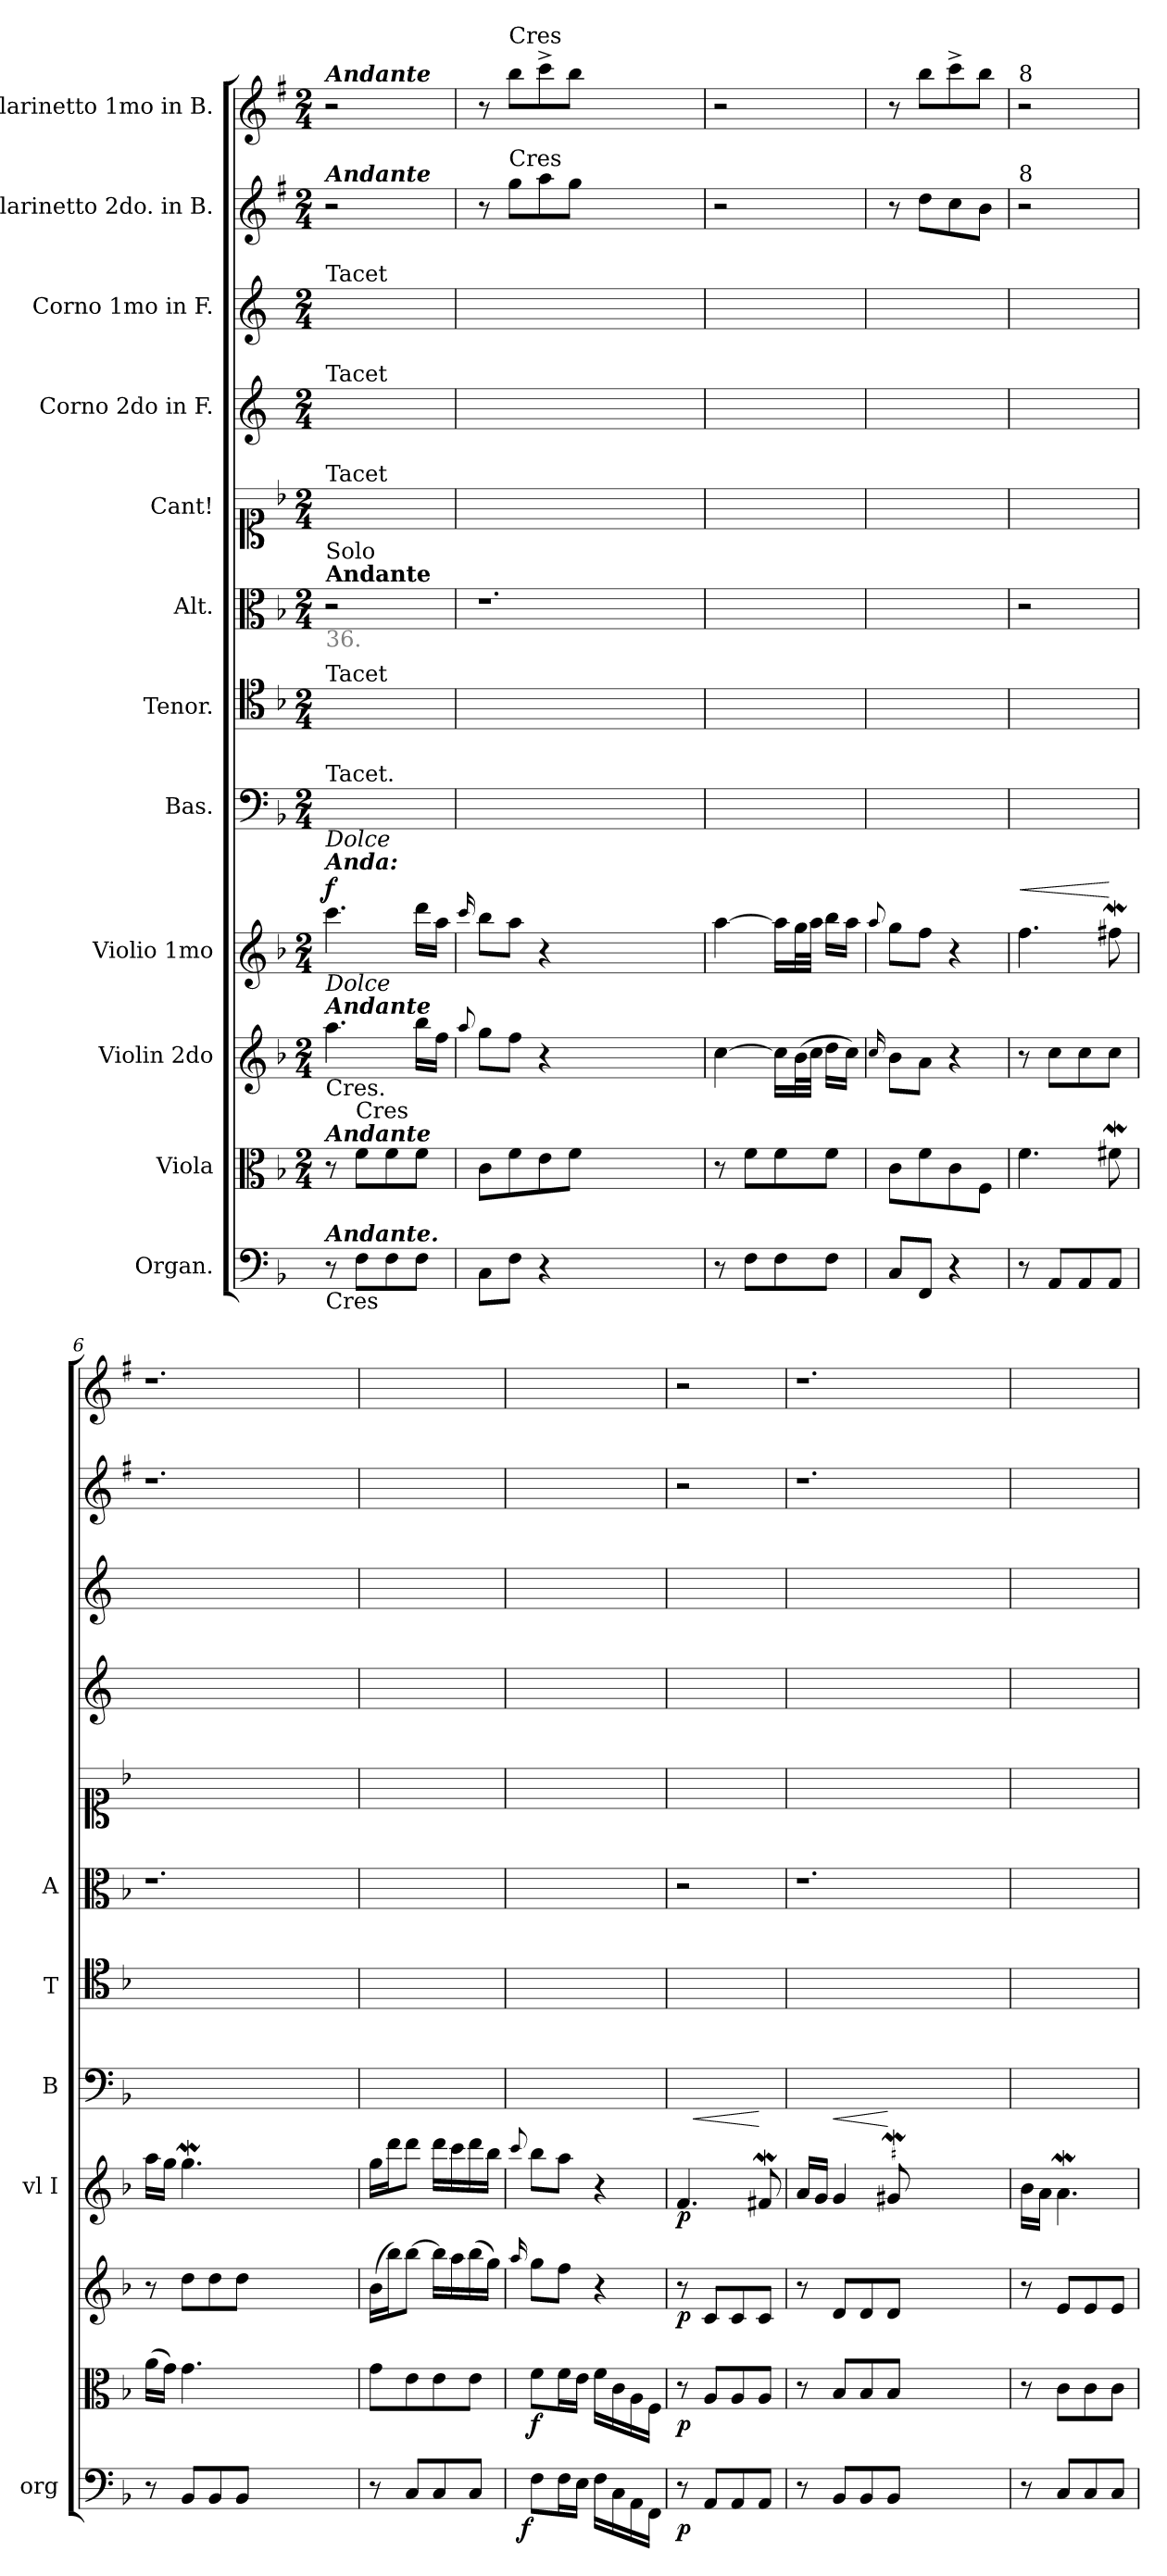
**kern	**dynam	**kern	**dynam	**kern	**dynam	**kern	**dynam	**kern	**kern	**kern	**kern	**kern	**kern	**kern	**kern
*part12	*part12	*part11	*part11	*part10	*part10	*part9	*part9	*part8	*part7	*part6	*part5	*part4	*part3	*part2	*part1
*staff12	*staff12	*staff11	*staff11	*staff10	*staff10	*staff9	*staff9	*staff8	*staff7	*staff6	*staff5	*staff4	*staff3	*staff2	*staff1
*I"Organ.	*	*I"Viola	*	*I"Violin 2do	*	*I"Violio 1mo	*	*I"Bas.	*I"Tenor.	*I"Alt.	*I"Cant!	*I"Corno 2do in F.	*I"Corno 1mo in F.	*I"Clarinetto 2do. in B.	*I"Clarinetto 1mo in B.
*I'org	*	*	*	*	*	*I'vl I	*	*I'B	*I'T	*I'A	*	*	*	*	*
*clefF4	*	*clefC3	*	*clefG2	*	*clefG2	*	*clefF4	*clefC4	*clefC3	*clefC1	*clefG2	*clefG2	*clefG2	*clefG2
*	*	*	*	*	*	*	*	*	*	*	*	*ITrd4c7	*ITrd4c7	*ITrd1c2	*ITrd1c2
*k[b-]	*	*k[b-]	*	*k[b-]	*	*k[b-]	*	*k[b-]	*k[b-]	*k[b-]	*k[b-]	*k[b-]	*k[b-]	*k[b-]	*k[b-]
*F:	*	*F:	*	*F:	*	*F:	*	*F:	*F:	*F:	*F:	*F:	*F:	*F:	*F:
*	*	*M2/4	*	*M2/4	*	*M2/4	*	*M2/4	*M2/4	*M2/4	*M2/4	*M2/4	*M2/4	*M2/4	*M2/4
=1	=1	=1	=1	=1	=1	=1	=1	=1	=1	=1	=1	=1	=1	=1	=1
!	!	!	!	!	!	!	!	!	!	!	!	!	!	!	!LO:TX:a:Bi:t=Andante
!	!	!	!	!	!	!	!	!	!	!	!	!	!	!LO:TX:a:Bi:t=Andante	!
!	!	!	!	!	!	!	!	!	!	!	!	!	!LO:TX:a:t=Tacet	!	!
!	!	!	!	!	!	!	!	!	!	!	!	!LO:TX:a:t=Tacet	!	!	!
!	!	!	!	!	!	!	!	!	!	!	!LO:TX:a:t=Tacet	!	!	!	!
!	!	!	!	!	!	!	!	!	!	!LO:TX:b:color=grey:t=36.	!	!	!	!	!
!	!	!	!	!	!	!	!	!	!	!LO:TX:a:B:t=Andante	!	!	!	!	!
!	!	!	!	!	!	!	!	!	!	!LO:TX:a:t=Solo	!	!	!	!	!
!	!	!	!	!	!	!	!	!	!LO:TX:a:t=Tacet	!	!	!	!	!	!
!	!	!	!	!	!	!	!	!LO:TX:a:t=Tacet.	!	!	!	!	!	!	!
!	!	!	!	!	!	!LO:TX:a:Bi:t=Anda&colon;	!	!	!	!	!	!	!	!	!
!	!	!	!	!	!	!LO:TX:a:i:t=Dolce	!	!	!	!	!	!	!	!	!
!	!	!	!	!LO:TX:b:t=Cres.	!	!	!	!	!	!	!	!	!	!	!
!	!	!	!	!LO:TX:a:Bi:t=Andante	!	!	!	!	!	!	!	!	!	!	!
!	!	!	!	!LO:TX:a:i:t=Dolce	!	!	!	!	!	!	!	!	!	!	!
!	!	!LO:TX:a:Bi:t=Andante	!	!	!	!	!	!	!	!	!	!	!	!	!
!LO:TX:b:t=Cres	!	!	!	!	!	!	!	!	!	!	!	!	!	!	!
!LO:TX:a:Bi:t=Andante.	!	!	!	!	!	!	!	!	!	!	!	!	!	!	!
!	!	!	!	!	!	!	!LO:DY:a	!	!	!	!	!	!	!	!
8r	.	8r	.	4.aa\	.	4.ccc\	f	2ryy	2ryy	2r	2ryy	2ryy	2ryy	2r	2r
!	!	!LO:TX:a:t=Cres	!	!	!	!	!	!	!	!	!	!	!	!	!
8F\L	.	8f\L	.	.	.	.	.	.	.	.	.	.	.	.	.
8F\	.	8f\	.	.	.	.	.	.	.	.	.	.	.	.	.
8F\J	.	8f\J	.	16bb-\LL	.	16ddd\LL	.	.	.	.	.	.	.	.	.
.	.	.	.	16ff\JJ	.	16aa\JJ	.	.	.	.	.	.	.	.	.
=2	=2	=2	=2	=2	=2	=2	=2	=2	=2	=2	=2	=2	=2	=2	=2
.	.	.	.	8qqaa/	.	16qqccc/	.	.	.	.	.	.	.	.	.
8C\L	.	8c\L	.	8gg\L	.	8bb-\L	.	2ryy	2ryy	1.r	2ryy	2ryy	2ryy	8r	8r
!	!	!	!	!	!	!	!	!	!	!	!	!	!	!	!LO:TX:t=Cres
!	!	!	!	!	!	!	!	!	!	!	!	!	!	!LO:TX:t=Cres	!
8F\J	.	8f\	.	8ff\J	.	8aa\J	.	.	.	.	.	.	.	8ff\L	8aa\L
4r	.	8e\	.	4r	.	4r	.	.	.	.	.	.	.	8gg\	8bb-^\
.	.	8f\J	.	.	.	.	.	.	.	.	.	.	.	8ff\J	8aa\J
1ryy	.	1ryy	.	1ryy	.	1ryy	.	1ryy	1ryy	.	1ryy	1ryy	1ryy	1ryy	1ryy
=3	=3	=3	=3	=3	=3	=3	=3	=3	=3	=3	=3	=3	=3	=3	=3
8r	.	8r	.	[4cc\	.	[4aa\	.	2ryy	2ryy	2ryy	2ryy	2ryy	2ryy	2r	2r
8F\L	.	8f\L	.	.	.	.	.	.	.	.	.	.	.	.	.
8F\	.	8f\	.	16cc\LL]	.	16aa\LL]	.	.	.	.	.	.	.	.	.
.	.	.	.	(32b-\L	.	32gg\L	.	.	.	.	.	.	.	.	.
.	.	.	.	32cc\JJJ	.	32aa\JJJ	.	.	.	.	.	.	.	.	.
8F\J	.	8f\J	.	16dd\LL	.	16bb-\LL	.	.	.	.	.	.	.	.	.
.	.	.	.	16cc\JJ)	.	16aa\JJ	.	.	.	.	.	.	.	.	.
=4	=4	=4	=4	=4	=4	=4	=4	=4	=4	=4	=4	=4	=4	=4	=4
.	.	.	.	16qqcc/	.	8qqaa/	.	.	.	.	.	.	.	.	.
8C\L	.	8c\L	.	8b-\L	.	8gg\L	.	2ryy	2ryy	2ryy	2ryy	2ryy	2ryy	8r	8r
8FF/J	.	8f\	.	8a\J	.	8ff\J	.	.	.	.	.	.	.	8cc\L	8aa\L
4r	.	8c\	.	4r	.	4r	.	.	.	.	.	.	.	8b-\	8bb-^\
.	.	8F\J	.	.	.	.	.	.	.	.	.	.	.	8a\J	8aa\J
=5	=5	=5	=5	=5	=5	=5	=5	=5	=5	=5	=5	=5	=5	=5	=5
!	!	!	!	!	!	!	!	!	!	!	!	!	!	!	!LO:TX:a:t=8
!	!	!	!	!	!	!	!	!	!	!	!	!	!	!LO:TX:a:t=8	!
!	!	!	!	!	!	!	!LO:HP:a	!	!	!	!	!	!	!	!
8r	.	4.f\	.	8r	.	4.ff\	<	2ryy	2ryy	2r	2ryy	2ryy	2ryy	2r	2r
8AA/L	.	.	.	8cc\L	.	.	.	.	.	.	.	.	.	.	.
8AA/	.	.	.	8cc\	.	.	.	.	.	.	.	.	.	.	.
8AA/J	.	8f#XW\	.	8cc\J	.	8ff#XW\	[	.	.	.	.	.	.	.	.
=6	=6	=6	=6	=6	=6	=6	=6	=6	=6	=6	=6	=6	=6	=6	=6
8r	.	(16a\LL	.	8r	.	16aa\LL	.	2ryy	2ryy	1.r	2ryy	2ryy	2ryy	1.r	1.r
.	.	16g\JJ)	.	.	.	16gg\JJ	.	.	.	.	.	.	.	.	.
8BB-/L	.	4.g\	.	8dd\L	.	4.ggW\	.	.	.	.	.	.	.	.	.
8BB-/	.	.	.	8dd\	.	.	.	.	.	.	.	.	.	.	.
8BB-/J	.	.	.	8dd\J	.	.	.	.	.	.	.	.	.	.	.
1ryy	.	1ryy	.	1ryy	.	1ryy	.	1ryy	1ryy	.	1ryy	1ryy	1ryy	.	.
=7	=7	=7	=7	=7	=7	=7	=7	=7	=7	=7	=7	=7	=7	=7	=7
8r	.	8g\L	.	(16b-\LL	.	16gg\LL	.	2ryy	2ryy	2ryy	2ryy	2ryy	2ryy	2ryy	2ryy
.	.	.	.	16bb-\J)	.	16ddd\J	.	.	.	.	.	.	.	.	.
8C/L	.	8e\	.	[8bb-\J	.	8ddd\J	.	.	.	.	.	.	.	.	.
8C/	.	8e\	.	16bb-\LL]	.	16ddd\LL	.	.	.	.	.	.	.	.	.
.	.	.	.	16aa\	.	16ccc\	.	.	.	.	.	.	.	.	.
8C/J	.	8e\J	.	(16bb-\	.	16ddd\	.	.	.	.	.	.	.	.	.
.	.	.	.	16gg\JJ)	.	16bb-\JJ	.	.	.	.	.	.	.	.	.
=8	=8	=8	=8	=8	=8	=8	=8	=8	=8	=8	=8	=8	=8	=8	=8
.	.	.	.	16qqaa/	.	8qqccc/	.	.	.	.	.	.	.	.	.
!	!LO:DY:b:rj	!	!LO:DY:b	!	!	!	!	!	!	!	!	!	!	!	!
8F\L	f	8f\L	f	8gg\L	.	8bb-\L	.	2ryy	2ryy	2ryy	2ryy	2ryy	2ryy	2ryy	2ryy
16F\L	.	16f\L	.	8ff\J	.	8aa\J	.	.	.	.	.	.	.	.	.
16E\JJ	.	16e\JJ	.	.	.	.	.	.	.	.	.	.	.	.	.
16F\LL	.	16f\LL	.	4r	.	4r	.	.	.	.	.	.	.	.	.
16C\	.	16c\	.	.	.	.	.	.	.	.	.	.	.	.	.
16AA\	.	16A\	.	.	.	.	.	.	.	.	.	.	.	.	.
16FF\JJ	.	16F\JJ	.	.	.	.	.	.	.	.	.	.	.	.	.
=9	=9	=9	=9	=9	=9	=9	=9	=9	=9	=9	=9	=9	=9	=9	=9
!	!LO:DY:b	!	!LO:DY:b	!	!LO:DY:b	!	!LO:HP:a	!	!	!	!	!	!	!	!
!	!	!	!	!	!	!	!LO:DY:n=1:b	!	!	!	!	!	!	!	!
8r	p	8r	p	8r	p	4.f/	< p	2ryy	2ryy	2r	2ryy	2ryy	2ryy	2r	2r
8AA/L	.	8A/L	.	8c/L	.	.	.	.	.	.	.	.	.	.	.
8AA/	.	8A/	.	8c/	.	.	.	.	.	.	.	.	.	.	.
8AA/J	.	8A/J	.	8c/J	.	8f#XW/	[	.	.	.	.	.	.	.	.
=10	=10	=10	=10	=10	=10	=10	=10	=10	=10	=10	=10	=10	=10	=10	=10
8r	.	8r	.	8r	.	16a/LL	.	2ryy	2ryy	1.r	2ryy	2ryy	2ryy	1.r	1.r
.	.	.	.	.	.	16g/JJ	.	.	.	.	.	.	.	.	.
!	!	!	!	!	!	!	!LO:HP:a	!	!	!	!	!	!	!	!
8BB-/L	.	8B-/L	.	8d/L	.	4g/	<	.	.	.	.	.	.	.	.
8BB-/	.	8B-/	.	8d/	.	.	.	.	.	.	.	.	.	.	.
8BB-/J	.	8B-/J	.	8d/J	.	8g#XW/	[	.	.	.	.	.	.	.	.
1ryy	.	1ryy	.	1ryy	.	1ryy	.	1ryy	1ryy	.	1ryy	1ryy	1ryy	.	.
=11	=11	=11	=11	=11	=11	=11	=11	=11	=11	=11	=11	=11	=11	=11	=11
8r	.	8r	.	8r	.	16b-\LL	.	2ryy	2ryy	2ryy	2ryy	2ryy	2ryy	2ryy	2ryy
.	.	.	.	.	.	16a\JJ	.	.	.	.	.	.	.	.	.
8C/L	.	8c\L	.	8e/L	.	4.aW\	.	.	.	.	.	.	.	.	.
8C/	.	8c\	.	8e/	.	.	.	.	.	.	.	.	.	.	.
8C/J	.	8c\J	.	8e/J	.	.	.	.	.	.	.	.	.	.	.
=	=	=	=	=	=	=	=	=	=	=	=	=	=	=	=
*-	*-	*-	*-	*-	*-	*-	*-	*-	*-	*-	*-	*-	*-	*-	*-
